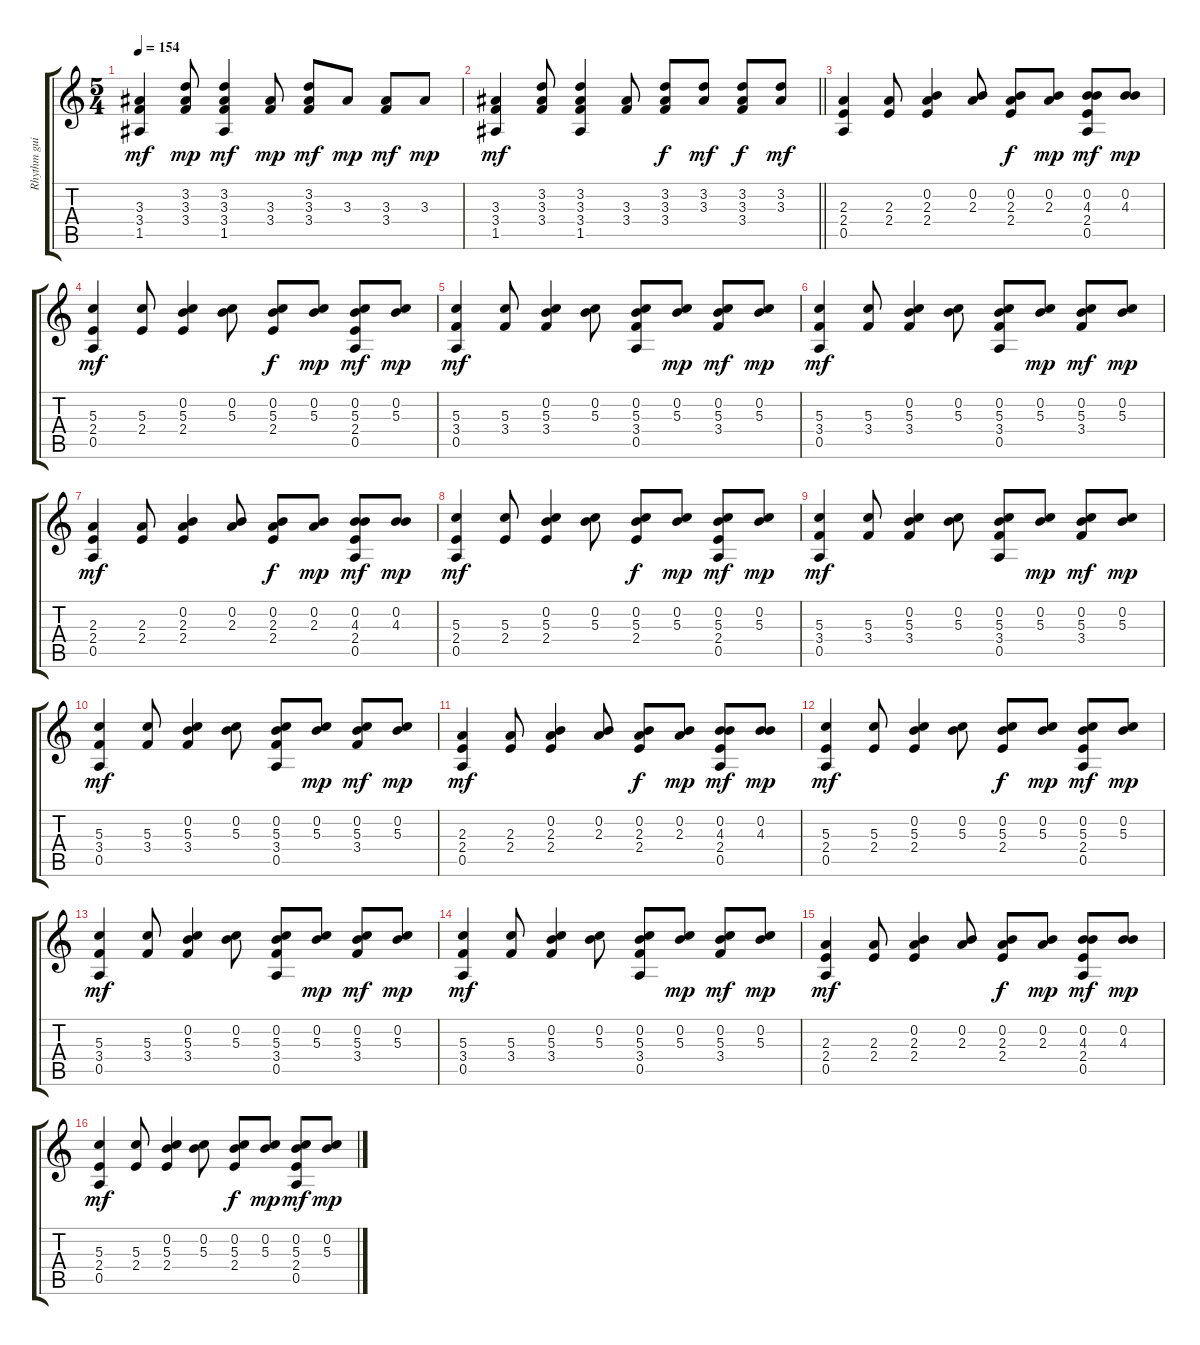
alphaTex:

\track ("Rhythm guitar" "Rhythm gui") {instrument acousticguitarsteel}
\staff {score tabs}
\tuning (E4 B3 G3 D3 A2 E2) {hide}
\ts (5 4)
\tempo 154
\clef g2
\ks c
(3.3 3.4 1.5).4{dy mf} (3.2 3.3 3.4).8{dy mp} (3.2 3.3 3.4 1.5).4{dy mf} (3.3 3.4).8{dy mp} (3.2 3.3 3.4).8{dy mf} 3.3.8{dy mp} (3.3 3.4).8{dy mf} 3.3.8{dy mp} |
\barLineRight lightlight
(3.3 3.4 1.5).4{dy mf} (3.2 3.3 3.4).8 (3.2 3.3 3.4 1.5).4 (3.3 3.4).8 (3.2 3.3 3.4).8{dy f} (3.2 3.3).8{dy mf} (3.2 3.3 3.4).8{dy f} (3.2 3.3).8{dy mf} |
(2.3 2.4 0.5).4 (2.3 2.4).8 (0.2 2.3 2.4).4 (0.2 2.3).8 (0.2 2.3 2.4).8{dy f} (0.2 2.3).8{dy mp} (0.2 4.3 2.4 0.5).8{dy mf} (0.2 4.3).8{dy mp} |
(5.3 2.4 0.5).4{dy mf} (5.3 2.4).8 (0.2 5.3 2.4).4 (0.2 5.3).8 (0.2 5.3 2.4).8{dy f} (0.2 5.3).8{dy mp} (0.2 5.3 2.4 0.5).8{dy mf} (0.2 5.3).8{dy mp} |
(5.3 3.4 0.5).4{dy mf} (5.3 3.4).8 (0.2 5.3 3.4).4 (0.2 5.3).8 (0.2 5.3 3.4 0.5).8 (0.2 5.3).8{dy mp} (0.2 5.3 3.4).8{dy mf} (0.2 5.3).8{dy mp} |
(5.3 3.4 0.5).4{dy mf} (5.3 3.4).8 (0.2 5.3 3.4).4 (0.2 5.3).8 (0.2 5.3 3.4 0.5).8 (0.2 5.3).8{dy mp} (0.2 5.3 3.4).8{dy mf} (0.2 5.3).8{dy mp} |
(2.3 2.4 0.5).4{dy mf} (2.3 2.4).8 (0.2 2.3 2.4).4 (0.2 2.3).8 (0.2 2.3 2.4).8{dy f} (0.2 2.3).8{dy mp} (0.2 4.3 2.4 0.5).8{dy mf} (0.2 4.3).8{dy mp} |
(5.3 2.4 0.5).4{dy mf} (5.3 2.4).8 (0.2 5.3 2.4).4 (0.2 5.3).8 (0.2 5.3 2.4).8{dy f} (0.2 5.3).8{dy mp} (0.2 5.3 2.4 0.5).8{dy mf} (0.2 5.3).8{dy mp} |
(5.3 3.4 0.5).4{dy mf} (5.3 3.4).8 (0.2 5.3 3.4).4 (0.2 5.3).8 (0.2 5.3 3.4 0.5).8 (0.2 5.3).8{dy mp} (0.2 5.3 3.4).8{dy mf} (0.2 5.3).8{dy mp} |
(5.3 3.4 0.5).4{dy mf} (5.3 3.4).8 (0.2 5.3 3.4).4 (0.2 5.3).8 (0.2 5.3 3.4 0.5).8 (0.2 5.3).8{dy mp} (0.2 5.3 3.4).8{dy mf} (0.2 5.3).8{dy mp} |
(2.3 2.4 0.5).4{dy mf} (2.3 2.4).8 (0.2 2.3 2.4).4 (0.2 2.3).8 (0.2 2.3 2.4).8{dy f} (0.2 2.3).8{dy mp} (0.2 4.3 2.4 0.5).8{dy mf} (0.2 4.3).8{dy mp} |
(5.3 2.4 0.5).4{dy mf} (5.3 2.4).8 (0.2 5.3 2.4).4 (0.2 5.3).8 (0.2 5.3 2.4).8{dy f} (0.2 5.3).8{dy mp} (0.2 5.3 2.4 0.5).8{dy mf} (0.2 5.3).8{dy mp} |
(5.3 3.4 0.5).4{dy mf} (5.3 3.4).8 (0.2 5.3 3.4).4 (0.2 5.3).8 (0.2 5.3 3.4 0.5).8 (0.2 5.3).8{dy mp} (0.2 5.3 3.4).8{dy mf} (0.2 5.3).8{dy mp} |
(5.3 3.4 0.5).4{dy mf} (5.3 3.4).8 (0.2 5.3 3.4).4 (0.2 5.3).8 (0.2 5.3 3.4 0.5).8 (0.2 5.3).8{dy mp} (0.2 5.3 3.4).8{dy mf} (0.2 5.3).8{dy mp} |
(2.3 2.4 0.5).4{dy mf} (2.3 2.4).8 (0.2 2.3 2.4).4 (0.2 2.3).8 (0.2 2.3 2.4).8{dy f} (0.2 2.3).8{dy mp} (0.2 4.3 2.4 0.5).8{dy mf} (0.2 4.3).8{dy mp} |
(5.3 2.4 0.5).4{dy mf} (5.3 2.4).8 (0.2 5.3 2.4).4 (0.2 5.3).8 (0.2 5.3 2.4).8{dy f} (0.2 5.3).8{dy mp} (0.2 5.3 2.4 0.5).8{dy mf} (0.2 5.3).8{dy mp}
